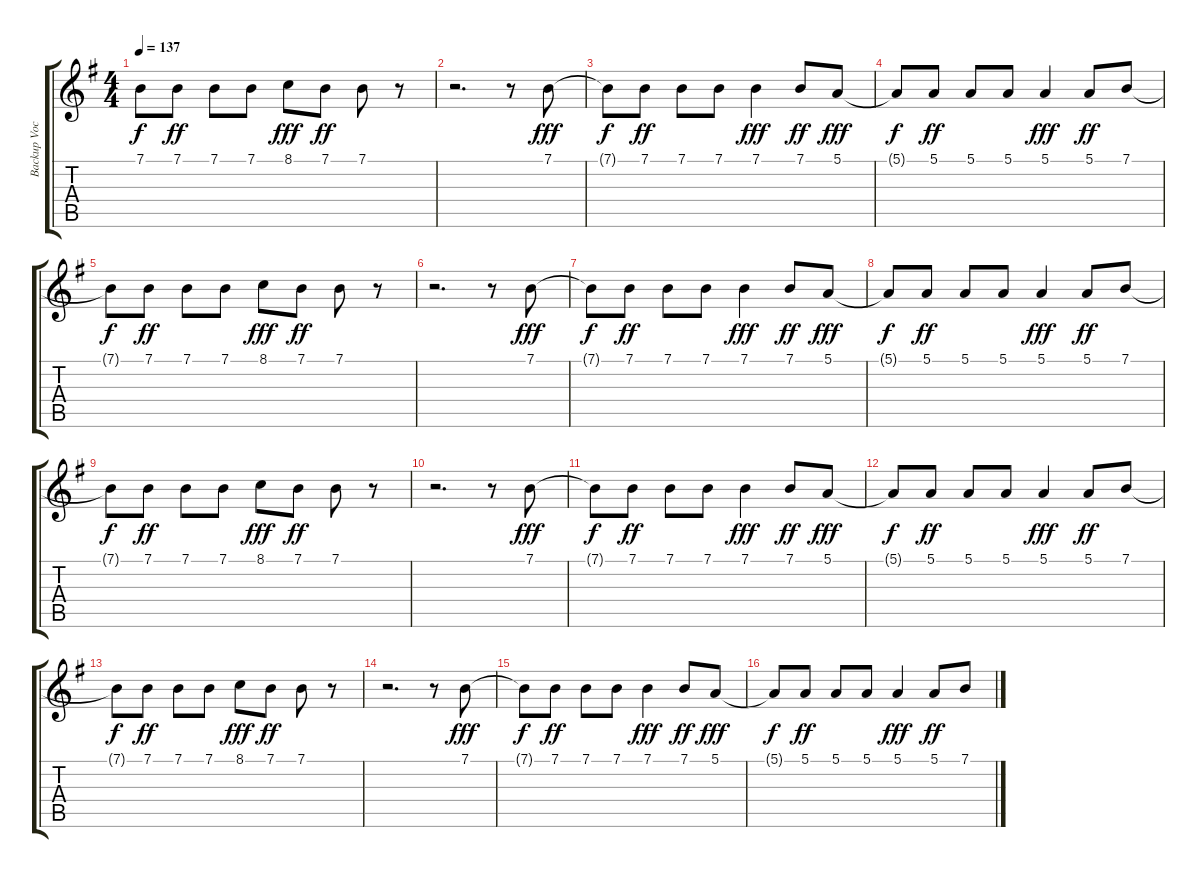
\track ("Backup Vocals" "Backup Voc") {instrument flute}
\staff {score tabs}
\tuning (E4 B3 G3 D3 A2 E2) {hide}
\ts (4 4)
\tempo 137
\clef g2
\ks g
7.1{t}.8{dy f} 7.1.8{dy ff} 7.1.8 7.1.8 8.1.8{dy fff} 7.1.8{dy ff} 7.1.8 r.8 |
r.2{d} r.8 7.1.8{dy fff} |
7.1{t}.8{dy f} 7.1.8{dy ff} 7.1.8 7.1.8 7.1.4{dy fff} 7.1.8{dy ff} 5.1.8{dy fff} |
5.1{t}.8{dy f} 5.1.8{dy ff} 5.1.8 5.1.8 5.1.4{dy fff} 5.1.8{dy ff} 7.1.8 |
7.1{t}.8{dy f} 7.1.8{dy ff} 7.1.8 7.1.8 8.1.8{dy fff} 7.1.8{dy ff} 7.1.8 r.8 |
r.2{d} r.8 7.1.8{dy fff} |
7.1{t}.8{dy f} 7.1.8{dy ff} 7.1.8 7.1.8 7.1.4{dy fff} 7.1.8{dy ff} 5.1.8{dy fff} |
5.1{t}.8{dy f} 5.1.8{dy ff} 5.1.8 5.1.8 5.1.4{dy fff} 5.1.8{dy ff} 7.1.8 |
7.1{t}.8{dy f} 7.1.8{dy ff} 7.1.8 7.1.8 8.1.8{dy fff} 7.1.8{dy ff} 7.1.8 r.8 |
r.2{d} r.8 7.1.8{dy fff} |
7.1{t}.8{dy f} 7.1.8{dy ff} 7.1.8 7.1.8 7.1.4{dy fff} 7.1.8{dy ff} 5.1.8{dy fff} |
5.1{t}.8{dy f} 5.1.8{dy ff} 5.1.8 5.1.8 5.1.4{dy fff} 5.1.8{dy ff} 7.1.8 |
7.1{t}.8{dy f} 7.1.8{dy ff} 7.1.8 7.1.8 8.1.8{dy fff} 7.1.8{dy ff} 7.1.8 r.8 |
r.2{d} r.8 7.1.8{dy fff volume 12} |
7.1{t}.8{dy f} 7.1.8{dy ff volume 12} 7.1.8{volume 12} 7.1.8{volume 11} 7.1.4{dy fff volume 11} 7.1.8{dy ff volume 11} 5.1.8{dy fff volume 11} |
5.1{t}.8{dy f} 5.1.8{dy ff volume 10} 5.1.8{volume 10} 5.1.8{volume 10} 5.1.4{dy fff volume 10} 5.1.8{dy ff volume 9} 7.1.8{volume 9}
